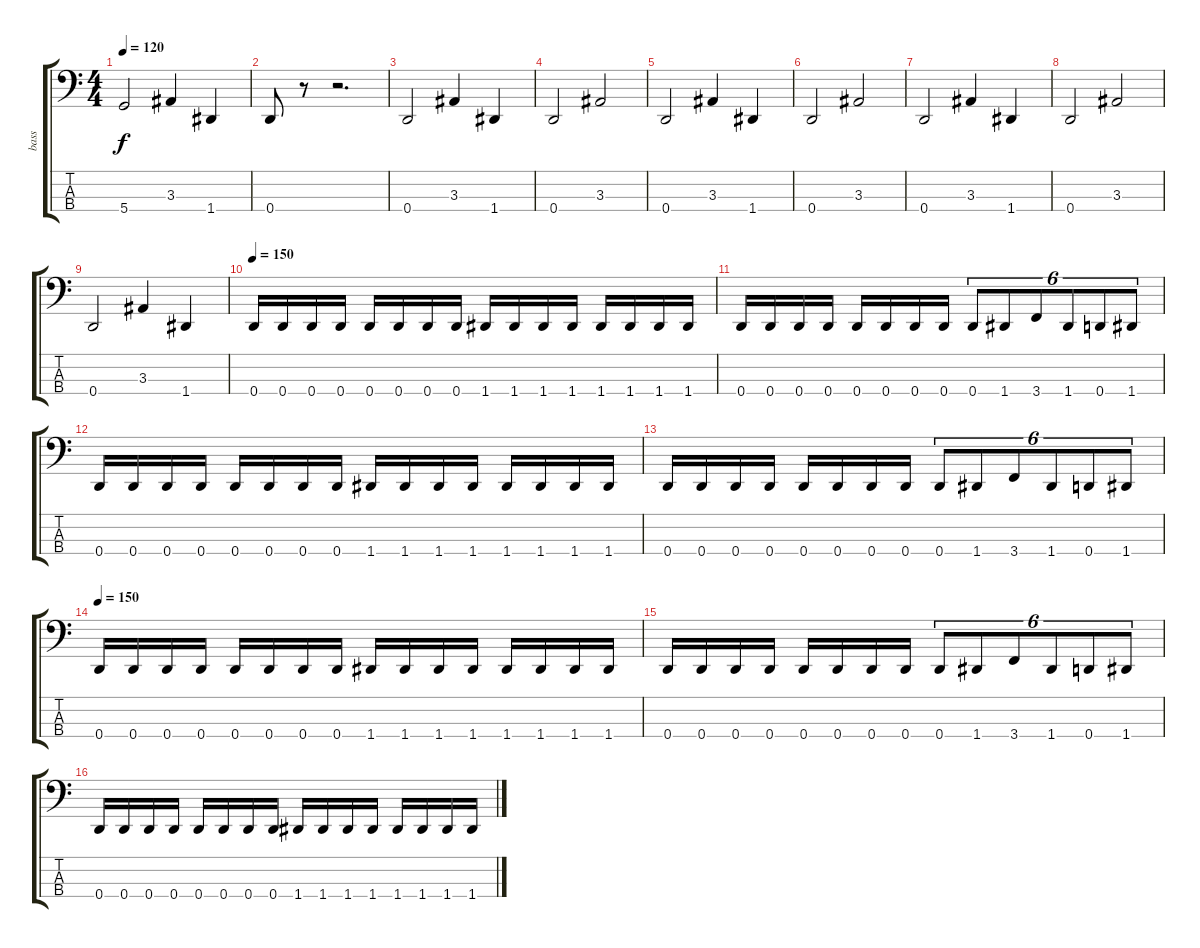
\track ("bass" "bass") {instrument electricbasspick}
\staff {score tabs}
\tuning (F2 C2 G1 D1) {hide}
\ts (4 4)
\tempo 120
\clef f4
\ks c
5.4.2{dy f} 3.3.4 1.4.4 |
0.4.8 r.8 r.2{d} |
0.4.2 3.3.4 1.4.4 |
0.4.2 3.3.2 |
0.4.2 3.3.4 1.4.4 |
0.4.2 3.3.2 |
0.4.2 3.3.4 1.4.4 |
0.4.2 3.3.2 |
0.4.2 3.3.4 1.4.4 |
\tempo 150
0.4.16 0.4.16 0.4.16 0.4.16 0.4.16 0.4.16 0.4.16 0.4.16 1.4.16 1.4.16 1.4.16 1.4.16 1.4.16 1.4.16 1.4.16 1.4.16 |
0.4.16 0.4.16 0.4.16 0.4.16 0.4.16 0.4.16 0.4.16 0.4.16 0.4.8{tu (6 4)} 1.4.8{tu (6 4)} 3.4.8{tu (6 4)} 1.4.8{tu (6 4)} 0.4.8{tu (6 4)} 1.4.8{tu (6 4)} |
0.4.16 0.4.16 0.4.16 0.4.16 0.4.16 0.4.16 0.4.16 0.4.16 1.4.16 1.4.16 1.4.16 1.4.16 1.4.16 1.4.16 1.4.16 1.4.16 |
0.4.16 0.4.16 0.4.16 0.4.16 0.4.16 0.4.16 0.4.16 0.4.16 0.4.8{tu (6 4)} 1.4.8{tu (6 4)} 3.4.8{tu (6 4)} 1.4.8{tu (6 4)} 0.4.8{tu (6 4)} 1.4.8{tu (6 4)} |
\tempo 150
0.4.16 0.4.16 0.4.16 0.4.16 0.4.16 0.4.16 0.4.16 0.4.16 1.4.16 1.4.16 1.4.16 1.4.16 1.4.16 1.4.16 1.4.16 1.4.16 |
0.4.16 0.4.16 0.4.16 0.4.16 0.4.16 0.4.16 0.4.16 0.4.16 0.4.8{tu (6 4)} 1.4.8{tu (6 4)} 3.4.8{tu (6 4)} 1.4.8{tu (6 4)} 0.4.8{tu (6 4)} 1.4.8{tu (6 4)} |
0.4.16 0.4.16 0.4.16 0.4.16 0.4.16 0.4.16 0.4.16 0.4.16 1.4.16 1.4.16 1.4.16 1.4.16 1.4.16 1.4.16 1.4.16 1.4.16
